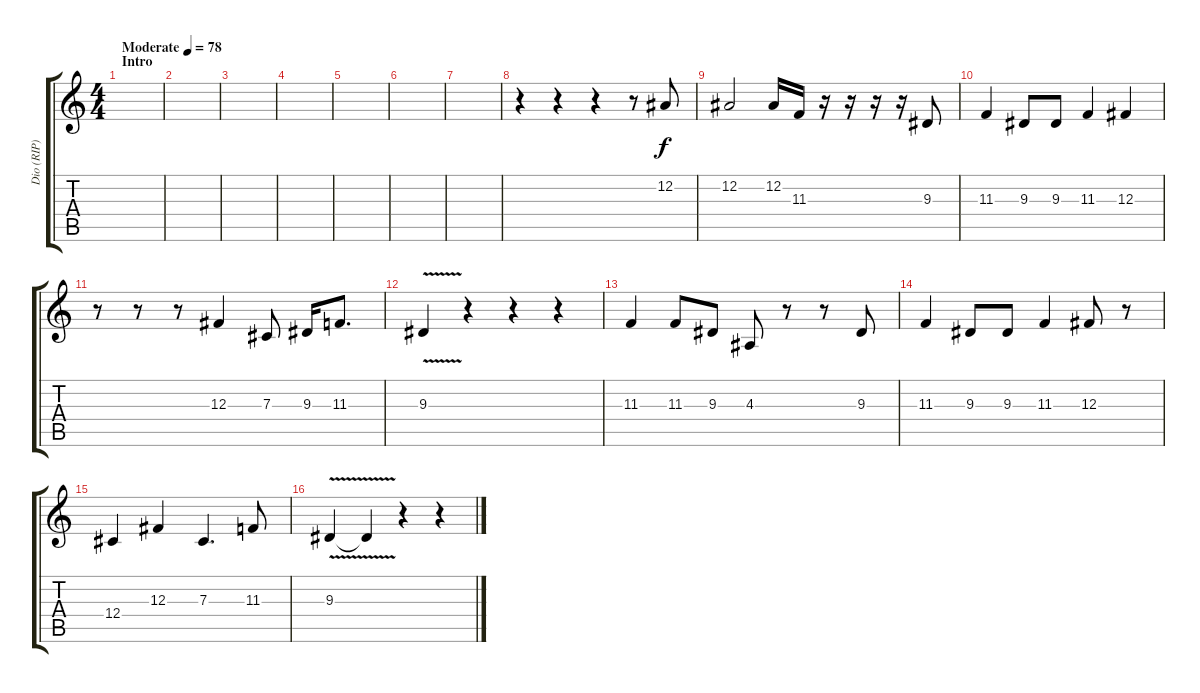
\track ("Dio (RIP)" "Dio (RIP)") {instrument violin}
\staff {score tabs}
\tuning (Eb4 Bb3 Gb3 Db3 Ab2 Eb2) {hide}
\ts (4 4)
\section ("" "Intro")
\tempo (78 "Moderate")
\clef g2
\ks c
|
|
|
|
|
|
|
r.4 r.4 r.4 r.8 12.2.8 |
12.2.2 12.2.16 11.3.16 r.16 r.16 r.16 r.16 9.3.8 |
11.3.4 9.3.8 9.3.8 11.3.4 12.3.4 |
r.8 r.8 r.8 12.3.4 7.3.8 9.3.16 11.3.8{d} |
9.3{v}.4 r.4 r.4 r.4 |
11.3.4 11.3.8 9.3.8 4.3.8 r.8 r.8 9.3.8 |
11.3.4 9.3.8 9.3.8 11.3.4 12.3.8 r.8 |
12.4.4 12.3.4 7.3.4{d} 11.3.8 |
9.3{v}.4 9.3{t}.4 r.4 r.4
